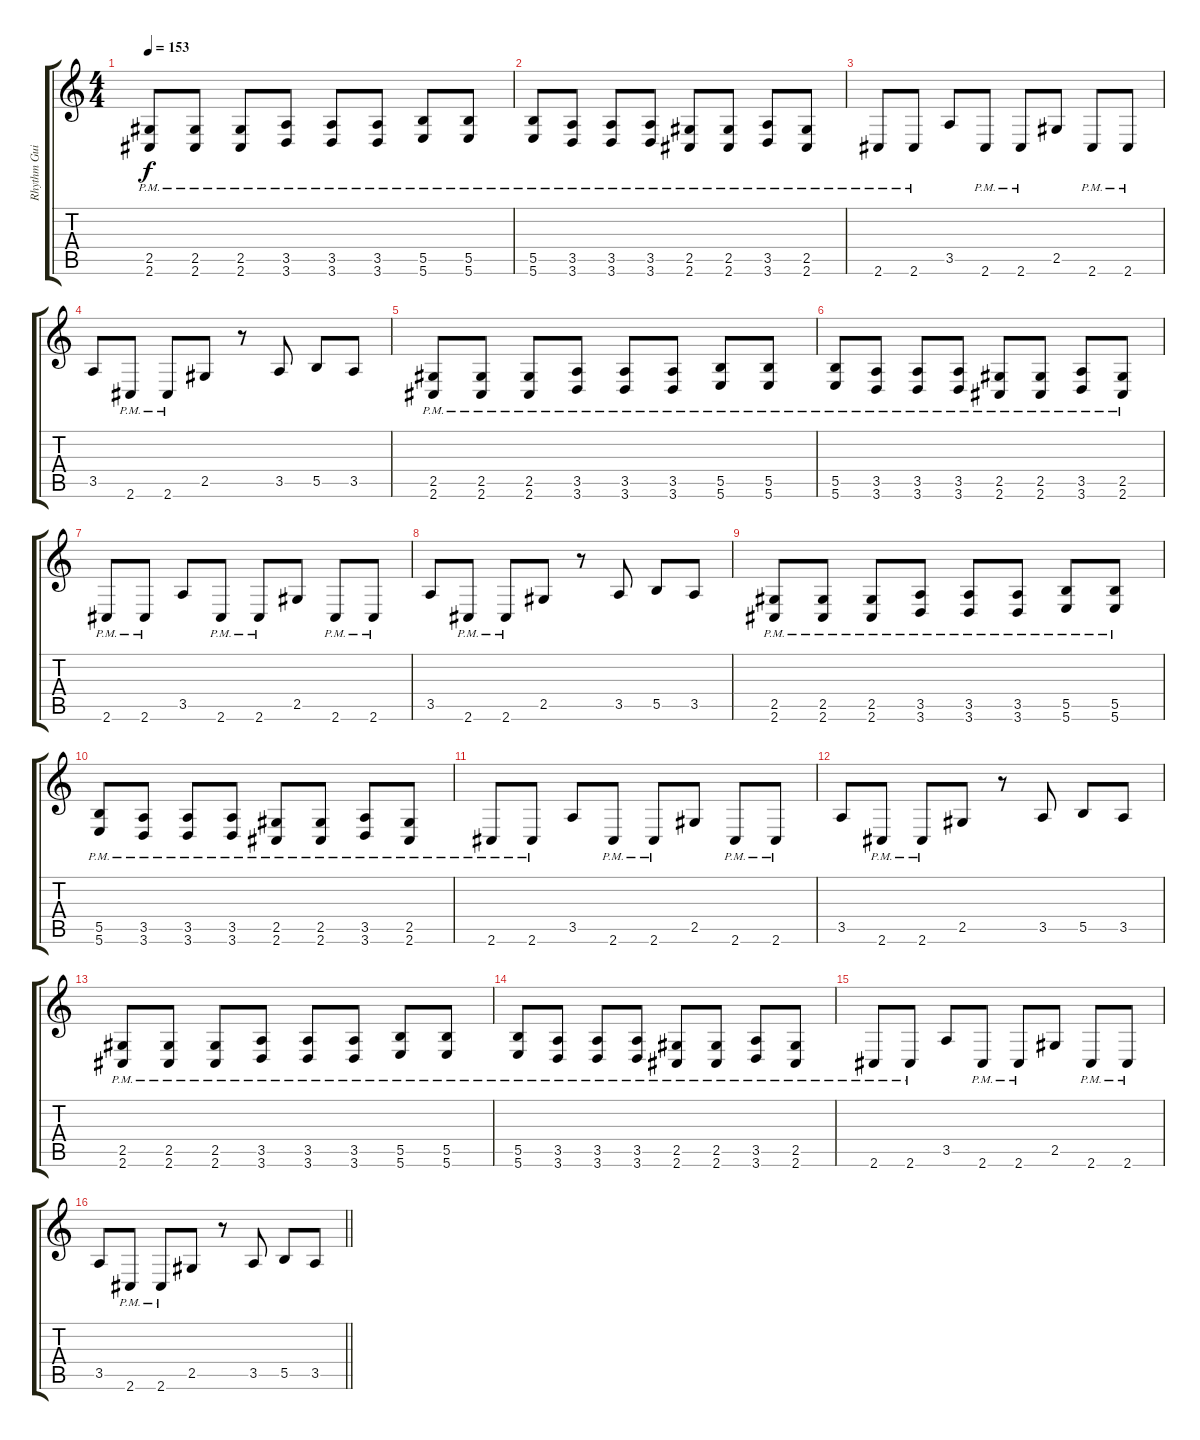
\track ("Rhythm Guitar" "Rhythm Gui") {instrument distortionguitar}
\staff {score tabs}
\tuning (Db4 Ab3 E3 B2 Gb2 B1) {hide}
\ts (4 4)
\tempo 153
\clef g2
\ks c
(2.5{pm} 2.6{pm}).8{dy f} (2.5{pm} 2.6{pm}).8 (2.5{pm} 2.6{pm}).8 (3.5{pm} 3.6{pm}).8 (3.5{pm} 3.6{pm}).8 (3.5{pm} 3.6{pm}).8 (5.5{pm} 5.6{pm}).8 (5.5{pm} 5.6{pm}).8 |
(5.5{pm} 5.6{pm}).8 (3.5{pm} 3.6{pm}).8 (3.5{pm} 3.6{pm}).8 (3.5{pm} 3.6{pm}).8 (2.5{pm} 2.6{pm}).8 (2.5{pm} 2.6{pm}).8 (3.5{pm} 3.6{pm}).8 (2.5{pm} 2.6{pm}).8 |
2.6{pm}.8 2.6{pm}.8 3.5.8 2.6{pm}.8 2.6{pm}.8 2.5.8 2.6{pm}.8 2.6{pm}.8 |
3.5.8 2.6{pm}.8 2.6{pm}.8 2.5.8 r.8 3.5.8 5.5.8 3.5.8 |
(2.5{pm} 2.6{pm}).8 (2.5{pm} 2.6{pm}).8 (2.5{pm} 2.6{pm}).8 (3.5{pm} 3.6{pm}).8 (3.5{pm} 3.6{pm}).8 (3.5{pm} 3.6{pm}).8 (5.5{pm} 5.6{pm}).8 (5.5{pm} 5.6{pm}).8 |
(5.5{pm} 5.6{pm}).8 (3.5{pm} 3.6{pm}).8 (3.5{pm} 3.6{pm}).8 (3.5{pm} 3.6{pm}).8 (2.5{pm} 2.6{pm}).8 (2.5{pm} 2.6{pm}).8 (3.5{pm} 3.6{pm}).8 (2.5{pm} 2.6{pm}).8 |
2.6{pm}.8 2.6{pm}.8 3.5.8 2.6{pm}.8 2.6{pm}.8 2.5.8 2.6{pm}.8 2.6{pm}.8 |
3.5.8 2.6{pm}.8 2.6{pm}.8 2.5.8 r.8 3.5.8 5.5.8 3.5.8 |
(2.5{pm} 2.6{pm}).8 (2.5{pm} 2.6{pm}).8 (2.5{pm} 2.6{pm}).8 (3.5{pm} 3.6{pm}).8 (3.5{pm} 3.6{pm}).8 (3.5{pm} 3.6{pm}).8 (5.5{pm} 5.6{pm}).8 (5.5{pm} 5.6{pm}).8 |
(5.5{pm} 5.6{pm}).8 (3.5{pm} 3.6{pm}).8 (3.5{pm} 3.6{pm}).8 (3.5{pm} 3.6{pm}).8 (2.5{pm} 2.6{pm}).8 (2.5{pm} 2.6{pm}).8 (3.5{pm} 3.6{pm}).8 (2.5{pm} 2.6{pm}).8 |
2.6{pm}.8 2.6{pm}.8 3.5.8 2.6{pm}.8 2.6{pm}.8 2.5.8 2.6{pm}.8 2.6{pm}.8 |
3.5.8 2.6{pm}.8 2.6{pm}.8 2.5.8 r.8 3.5.8 5.5.8 3.5.8 |
(2.5{pm} 2.6{pm}).8 (2.5{pm} 2.6{pm}).8 (2.5{pm} 2.6{pm}).8 (3.5{pm} 3.6{pm}).8 (3.5{pm} 3.6{pm}).8 (3.5{pm} 3.6{pm}).8 (5.5{pm} 5.6{pm}).8 (5.5{pm} 5.6{pm}).8 |
(5.5{pm} 5.6{pm}).8 (3.5{pm} 3.6{pm}).8 (3.5{pm} 3.6{pm}).8 (3.5{pm} 3.6{pm}).8 (2.5{pm} 2.6{pm}).8 (2.5{pm} 2.6{pm}).8 (3.5{pm} 3.6{pm}).8 (2.5{pm} 2.6{pm}).8 |
2.6{pm}.8 2.6{pm}.8 3.5.8 2.6{pm}.8 2.6{pm}.8 2.5.8 2.6{pm}.8 2.6{pm}.8 |
\barLineRight lightlight
3.5.8 2.6{pm}.8 2.6{pm}.8 2.5.8 r.8 3.5.8 5.5.8 3.5.8
